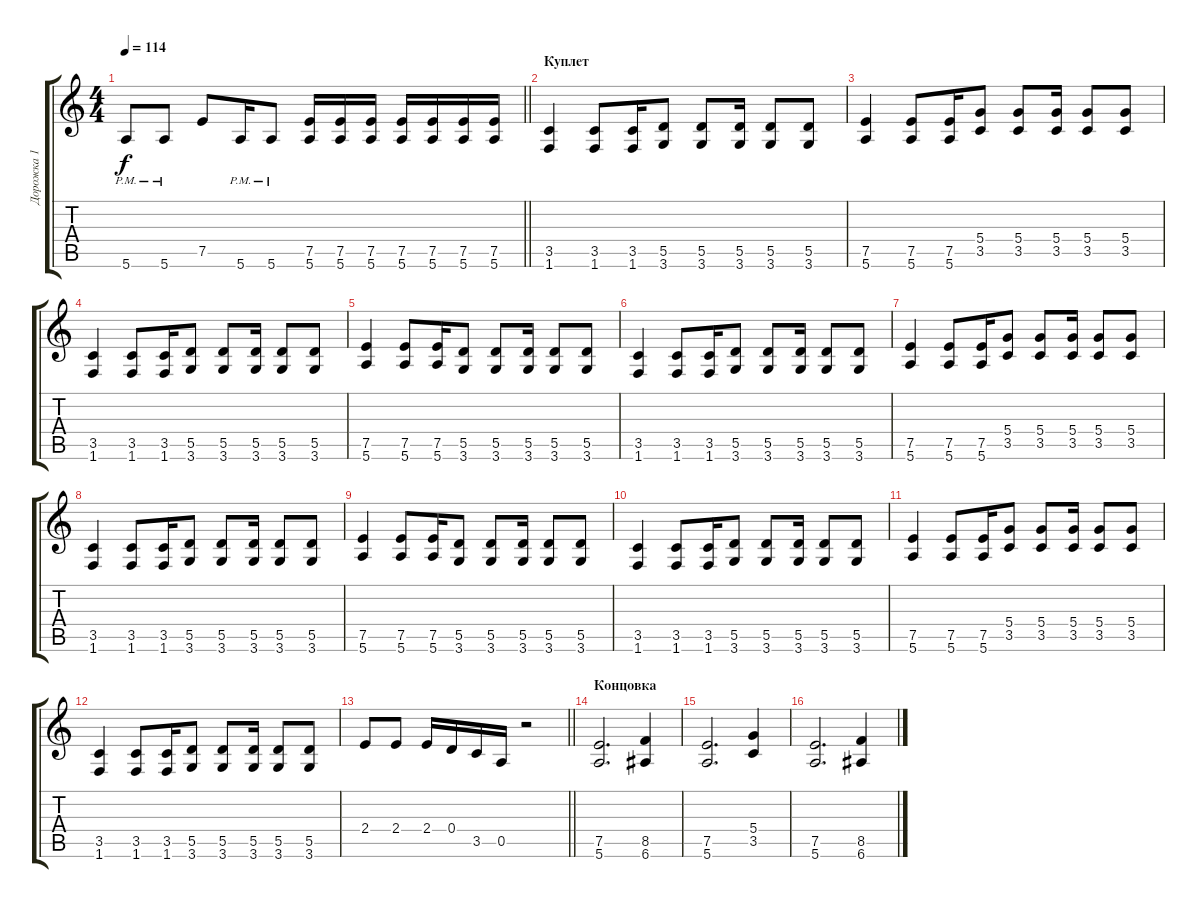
\track ("Дорожка 1" "Дорожка 1") {instrument overdrivenguitar}
\staff {score tabs}
\tuning (E4 B3 G3 D3 A2 E2) {hide}
\ts (4 4)
\tempo 114
\clef g2
\barLineRight lightlight
\ks c
5.6{pm}.8{dy f} 5.6{pm}.8 7.5.8 5.6{pm}.16 5.6{pm}.8 (7.5 5.6).16 (7.5 5.6).16 (7.5 5.6).16 (7.5 5.6).16 (7.5 5.6).16 (7.5 5.6).16 (7.5 5.6).16 |
\section ("" "Куплет")
(3.5 1.6).4 (3.5 1.6).8 (3.5 1.6).16 (5.5 3.6).8 (5.5 3.6).8 (5.5 3.6).16 (5.5 3.6).8 (5.5 3.6).8 |
(7.5 5.6).4 (7.5 5.6).8 (7.5 5.6).16 (5.4 3.5).8 (5.4 3.5).8 (5.4 3.5).16 (5.4 3.5).8 (5.4 3.5).8 |
(3.5 1.6).4 (3.5 1.6).8 (3.5 1.6).16 (5.5 3.6).8 (5.5 3.6).8 (5.5 3.6).16 (5.5 3.6).8 (5.5 3.6).8 |
(7.5 5.6).4 (7.5 5.6).8 (7.5 5.6).16 (5.5 3.6).8 (5.5 3.6).8 (5.5 3.6).16 (5.5 3.6).8 (5.5 3.6).8 |
(3.5 1.6).4 (3.5 1.6).8 (3.5 1.6).16 (5.5 3.6).8 (5.5 3.6).8 (5.5 3.6).16 (5.5 3.6).8 (5.5 3.6).8 |
(7.5 5.6).4 (7.5 5.6).8 (7.5 5.6).16 (5.4 3.5).8 (5.4 3.5).8 (5.4 3.5).16 (5.4 3.5).8 (5.4 3.5).8 |
(3.5 1.6).4 (3.5 1.6).8 (3.5 1.6).16 (5.5 3.6).8 (5.5 3.6).8 (5.5 3.6).16 (5.5 3.6).8 (5.5 3.6).8 |
(7.5 5.6).4 (7.5 5.6).8 (7.5 5.6).16 (5.5 3.6).8 (5.5 3.6).8 (5.5 3.6).16 (5.5 3.6).8 (5.5 3.6).8 |
(3.5 1.6).4 (3.5 1.6).8 (3.5 1.6).16 (5.5 3.6).8 (5.5 3.6).8 (5.5 3.6).16 (5.5 3.6).8 (5.5 3.6).8 |
(7.5 5.6).4 (7.5 5.6).8 (7.5 5.6).16 (5.4 3.5).8 (5.4 3.5).8 (5.4 3.5).16 (5.4 3.5).8 (5.4 3.5).8 |
(3.5 1.6).4 (3.5 1.6).8 (3.5 1.6).16 (5.5 3.6).8 (5.5 3.6).8 (5.5 3.6).16 (5.5 3.6).8 (5.5 3.6).8 |
\barLineRight lightlight
2.4.8 2.4.8 2.4.16 0.4.16 3.5.16 0.5.16 r.2 |
\section ("" "Концовка")
(7.5 5.6).2{d} (8.5 6.6).4 |
(7.5 5.6).2{d} (5.4 3.5).4 |
(7.5 5.6).2{d} (8.5 6.6).4
